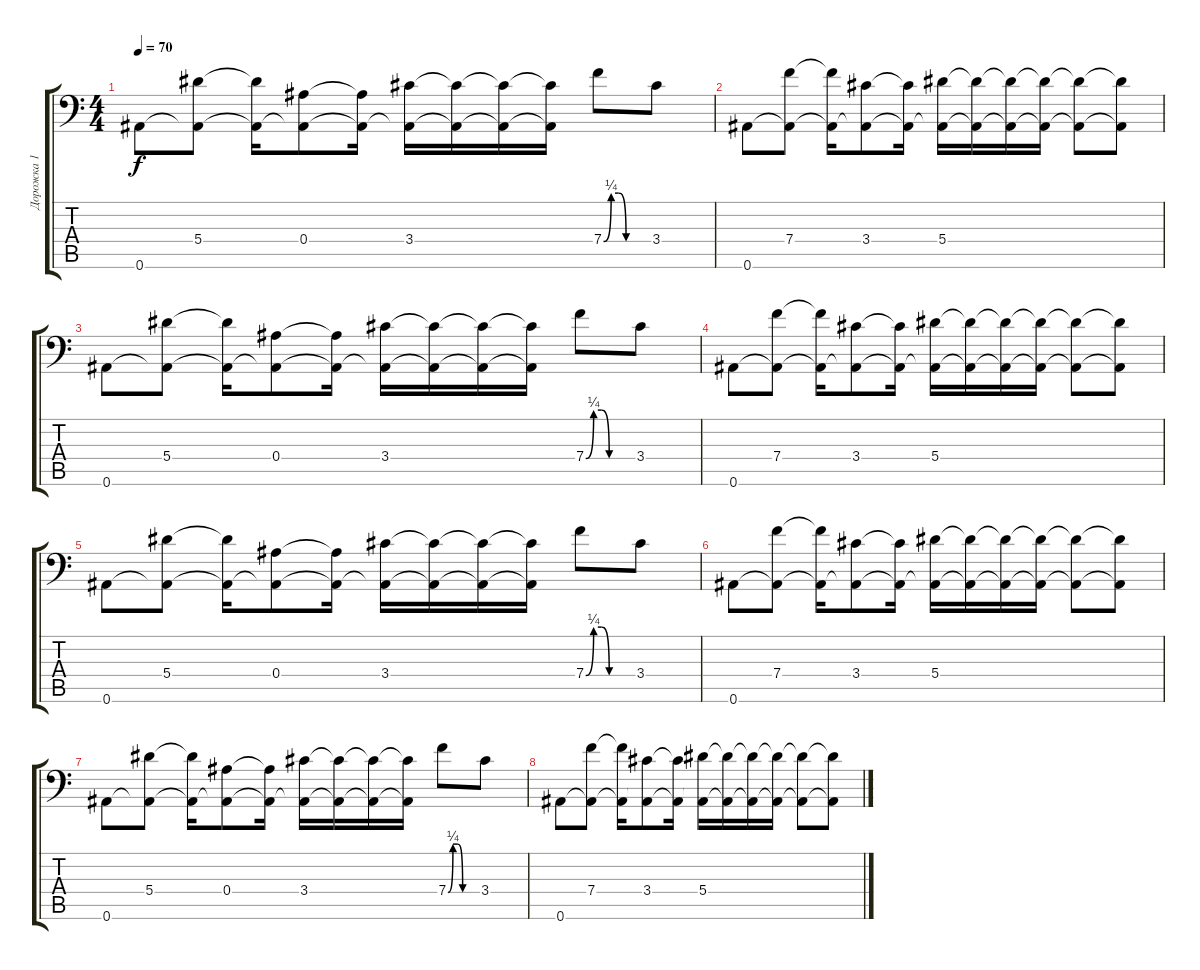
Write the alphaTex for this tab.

\track ("Дорожка 1" "Дорожка 1") {instrument distortionguitar}
\staff {score tabs}
\tuning (C4 G3 Eb3 Bb2 F2 Bb1) {hide}
\ts (4 4)
\tempo 70
\clef f4
\ks c
0.6.8{dy f} (5.4 0.6{t}).8 (5.4{t} 0.6{t}).16 (0.4 0.6{t}).8 (0.4{t} 0.6{t}).16 (3.4 0.6{t}).16 (3.4{t} 0.6{t}).16 (3.4{t} 0.6{t}).16 (3.4{t} 0.6{t}).16 7.4{be (custom 0 0 10 1 20 1 30 0 60 0)}.8 3.4.8 |
0.6.8 (7.4 0.6{t}).8 (7.4{t} 0.6{t}).16 (3.4 0.6{t}).8 (3.4{t} 0.6{t}).16 (5.4 0.6{t}).16 (5.4{t} 0.6{t}).16 (5.4{t} 0.6{t}).16 (5.4{t} 0.6{t}).16 (5.4{t} 0.6{t}).8 (5.4{t} 0.6{t}).8 |
0.6.8 (5.4 0.6{t}).8 (5.4{t} 0.6{t}).16 (0.4 0.6{t}).8 (0.4{t} 0.6{t}).16 (3.4 0.6{t}).16 (3.4{t} 0.6{t}).16 (3.4{t} 0.6{t}).16 (3.4{t} 0.6{t}).16 7.4{be (custom 0 0 10 1 20 1 30 0 60 0)}.8 3.4.8 |
0.6.8 (7.4 0.6{t}).8 (7.4{t} 0.6{t}).16 (3.4 0.6{t}).8 (3.4{t} 0.6{t}).16 (5.4 0.6{t}).16 (5.4{t} 0.6{t}).16 (5.4{t} 0.6{t}).16 (5.4{t} 0.6{t}).16 (5.4{t} 0.6{t}).8 (5.4{t} 0.6{t}).8 |
0.6.8 (5.4 0.6{t}).8 (5.4{t} 0.6{t}).16 (0.4 0.6{t}).8 (0.4{t} 0.6{t}).16 (3.4 0.6{t}).16 (3.4{t} 0.6{t}).16 (3.4{t} 0.6{t}).16 (3.4{t} 0.6{t}).16 7.4{be (custom 0 0 10 1 20 1 30 0 60 0)}.8 3.4.8 |
0.6.8 (7.4 0.6{t}).8 (7.4{t} 0.6{t}).16 (3.4 0.6{t}).8 (3.4{t} 0.6{t}).16 (5.4 0.6{t}).16 (5.4{t} 0.6{t}).16 (5.4{t} 0.6{t}).16 (5.4{t} 0.6{t}).16 (5.4{t} 0.6{t}).8 (5.4{t} 0.6{t}).8 |
0.6.8 (5.4 0.6{t}).8 (5.4{t} 0.6{t}).16 (0.4 0.6{t}).8 (0.4{t} 0.6{t}).16 (3.4 0.6{t}).16 (3.4{t} 0.6{t}).16 (3.4{t} 0.6{t}).16 (3.4{t} 0.6{t}).16 7.4{be (custom 0 0 10 1 20 1 30 0 60 0)}.8 3.4.8 |
0.6.8 (7.4 0.6{t}).8 (7.4{t} 0.6{t}).16 (3.4 0.6{t}).8 (3.4{t} 0.6{t}).16 (5.4 0.6{t}).16 (5.4{t} 0.6{t}).16 (5.4{t} 0.6{t}).16 (5.4{t} 0.6{t}).16 (5.4{t} 0.6{t}).8 (5.4{t} 0.6{t}).8
